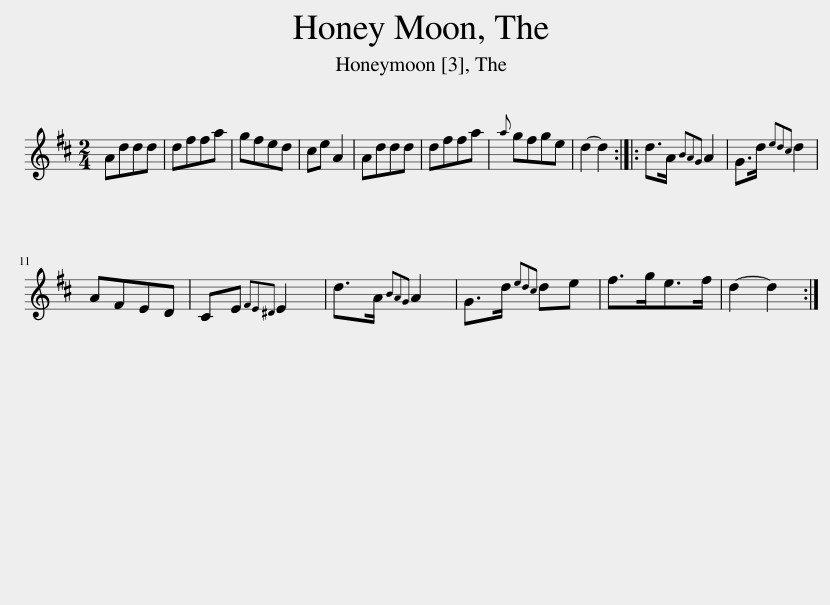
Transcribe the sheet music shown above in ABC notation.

X:1
L:1/8
M:2/4
I:linebreak $
K:D
V:1 treble
V:1
 Addd | dffa | gfed | ce A2 | Addd | %5
 dffa |{a} gfge | d2- d2 :: d>A{BAG} A2 | G>d{edc} d2 |$ %10
 AFED | CE{FE^D} E2 | d>A{BAG} A2 | G>d{edc} de | f>ge>f | %15
 d2- d2 :| %16
